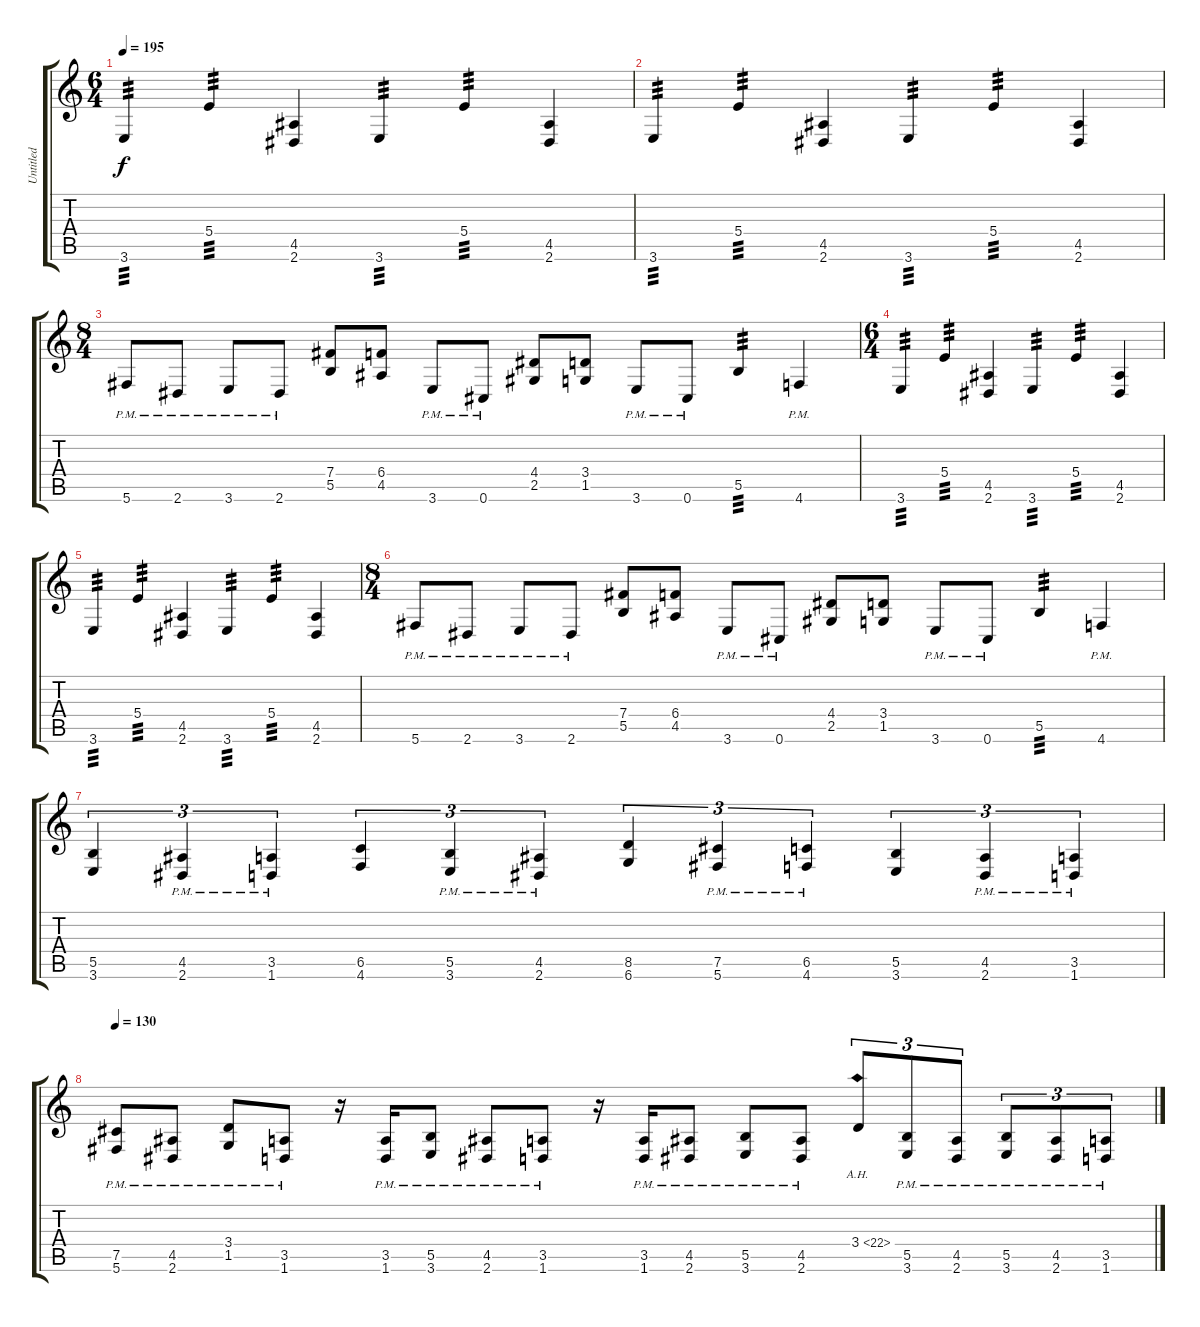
\track ("Untitled" "Untitled") {instrument overdrivenguitar}
\staff {score tabs}
\tuning (Db4 Ab3 E3 B2 Gb2 Db2) {hide}
\ts (6 4)
\tempo 195
\clef g2
\ks c
3.6.4{tp 3 dy f} 5.4.4{tp 3} (4.5 2.6).4 3.6.4{tp 3} 5.4.4{tp 3} (4.5 2.6).4 |
3.6.4{tp 3} 5.4.4{tp 3} (4.5 2.6).4 3.6.4{tp 3} 5.4.4{tp 3} (4.5 2.6).4 |
\ts (8 4)
5.6{pm}.8 2.6{pm}.8 3.6{pm}.8 2.6{pm}.8 (7.4 5.5).8 (6.4 4.5).8 3.6{pm}.8 0.6{pm}.8 (4.4 2.5).8 (3.4 1.5).8 3.6{pm}.8 0.6{pm}.8 5.5.4{tp 3} 4.6{pm}.4 |
\ts (6 4)
3.6.4{tp 3} 5.4.4{tp 3} (4.5 2.6).4 3.6.4{tp 3} 5.4.4{tp 3} (4.5 2.6).4 |
3.6.4{tp 3} 5.4.4{tp 3} (4.5 2.6).4 3.6.4{tp 3} 5.4.4{tp 3} (4.5 2.6).4 |
\ts (8 4)
5.6{pm}.8 2.6{pm}.8 3.6{pm}.8 2.6{pm}.8 (7.4 5.5).8 (6.4 4.5).8 3.6{pm}.8 0.6{pm}.8 (4.4 2.5).8 (3.4 1.5).8 3.6{pm}.8 0.6{pm}.8 5.5.4{tp 3} 4.6{pm}.4 |
(5.5 3.6).4{tu (3 2)} (4.5{pm} 2.6{pm}).4{tu (3 2)} (3.5{pm} 1.6{pm}).4{tu (3 2)} (6.5 4.6).4{tu (3 2)} (5.5{pm} 3.6{pm}).4{tu (3 2)} (4.5{pm} 2.6{pm}).4{tu (3 2)} (8.5 6.6).4{tu (3 2)} (7.5{pm} 5.6{pm}).4{tu (3 2)} (6.5{pm} 4.6{pm}).4{tu (3 2)} (5.5 3.6).4{tu (3 2)} (4.5{pm} 2.6{pm}).4{tu (3 2)} (3.5{pm} 1.6{pm}).4{tu (3 2)} |
\tempo 130
(7.5{pm} 5.6{pm}).8 (4.5{pm} 2.6{pm}).8 (3.4{pm} 1.5{pm}).8 (3.5{pm} 1.6{pm}).8 r.16 (3.5{pm} 1.6{pm}).16 (5.5{pm} 3.6{pm}).8 (4.5{pm} 2.6{pm}).8 (3.5{pm} 1.6{pm}).8 r.16 (3.5{pm} 1.6{pm}).16 (4.5{pm} 2.6{pm}).8 (5.5{pm} 3.6{pm}).8 (4.5{pm} 2.6{pm}).8 3.4{ah 19}.8{tu (3 2)} (5.5{pm} 3.6{pm}).8{tu (3 2)} (4.5{pm} 2.6{pm}).8{tu (3 2)} (5.5{pm} 3.6{pm}).8{tu (3 2)} (4.5{pm} 2.6{pm}).8{tu (3 2)} (3.5{pm} 1.6{pm}).8{tu (3 2)}
